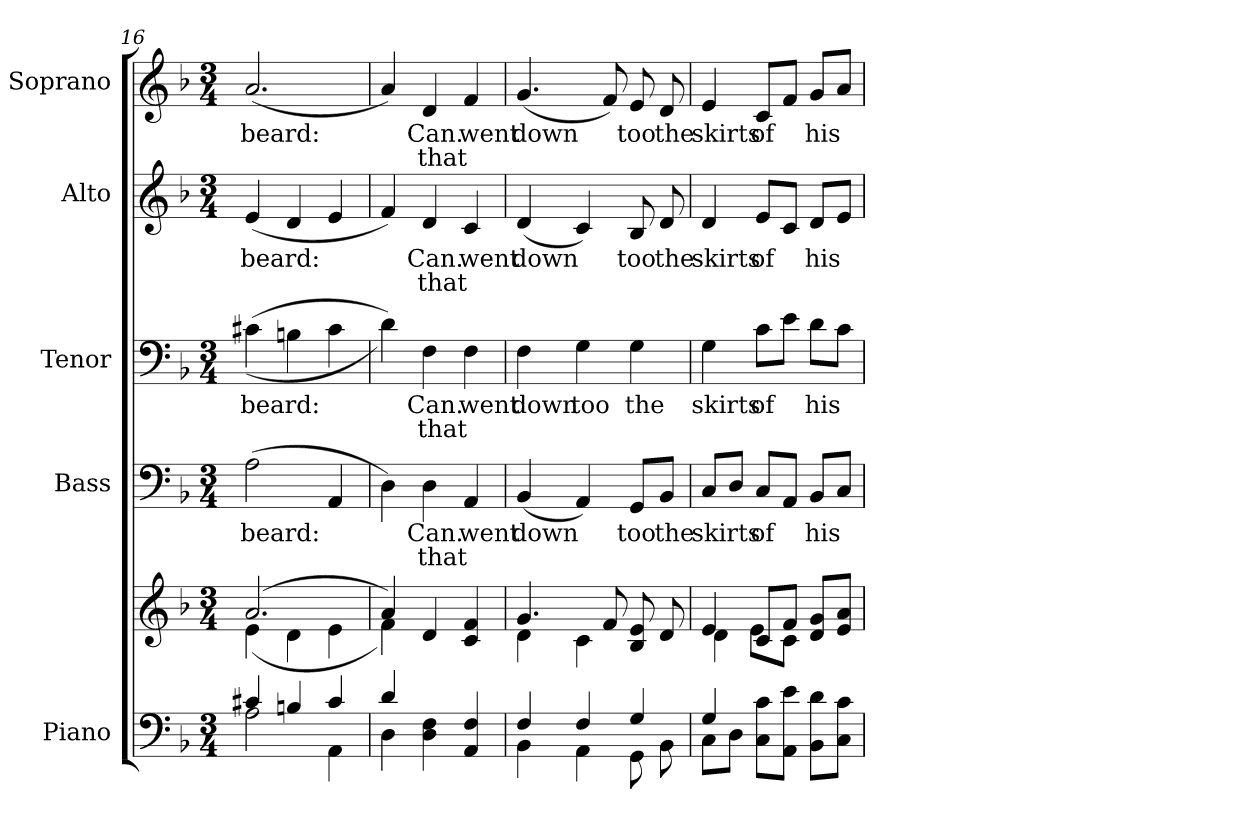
**kern	**kern	**kern	**text	**text	**kern	**text	**text	**kern	**text	**text	**kern	**text	**text
*part5	*part5	*part4	*part4	*part4	*part3	*part3	*part3	*part2	*part2	*part2	*part1	*part1	*part1
*staff6	*staff5	*staff4	*staff4	*staff4	*staff3	*staff3	*staff3	*staff2	*staff2	*staff2	*staff1	*staff1	*staff1
*I"Piano	*	*I"Bass	*	*	*I"Tenor	*	*	*I"Alto	*	*	*I"Soprano	*	*
*I'Pno.	*	*I'B.	*	*	*I'T.	*	*	*I'A.	*	*	*I'S.	*	*
*clefF4	*clefG2	*clefF4	*	*	*clefF4	*	*	*clefG2	*	*	*clefG2	*	*
*k[b-]	*k[b-]	*k[b-]	*	*	*k[b-]	*	*	*k[b-]	*	*	*k[b-]	*	*
*F:	*F:	*F:	*	*	*F:	*	*	*F:	*	*	*F:	*	*
*M3/4	*M3/4	*M3/4	*	*	*M3/4	*	*	*M3/4	*	*	*M3/4	*	*
=16	=16	=16	=16	=16	=16	=16	=16	=16	=16	=16	=16	=16	=16
*^	*^	*	*	*	*	*	*	*	*	*	*	*	*
!	!	!	!	!	!LO:LY:b:color=#000000	!	!	!	!	!	!	!	!	!	!
!	!	!	!	!	!	!	!	!LO:LY:b:color=#000000	!	!	!	!	!	!	!
!	!	!	!	!	!	!	!	!	!	!	!LO:LY:b:color=#000000	!	!	!	!
!	!	!	!	!	!	!	!	!	!	!	!	!	!	!LO:LY:b:color=#000000	!
4c#Xi/	2Ai\	(2.ai/	(4ei\	(2Ai\	beard:	.	((4c#Xi\	beard:	.	(4ei/	beard:	.	(2.ai/	beard:	.
4Bni/	.	.	4di\	.	.	.	4Bni\	.	.	4di/	.	.	.	.	.
4c#i/	4AAi\	.	4ei\	4AAi/	.	.	4c#i\	.	.	4ei/	.	.	.	.	.
!!LO:PB:g=z
=17	=17	=17	=17	=17	=17	=17	=17	=17	=17	=17	=17	=17	=17	=17	=17
4di/	4Di\	4ai/)	4fi\)	4Di\)	.	.	4di\))	.	.	4fi/)	.	.	4ai/)	.	.
!	!	!	!	!	!LO:LY:a:color=#000000	!LO:LY:b:color=#000000	!	!	!	!	!	!	!	!	!
!	!	!	!	!	!	!	!	!LO:LY:a:color=#000000	!LO:LY:b:color=#000000	!	!	!	!	!	!
!	!	!	!	!	!	!	!	!	!	!	!LO:LY:a:color=#000000	!LO:LY:b:color=#000000	!	!	!
!	!	!	!	!	!	!	!	!	!	!	!	!	!	!LO:LY:a:color=#000000	!LO:LY:b:color=#000000
4Di\ 4Fi	4ryy	4di/	4ryy	4Di\	Can.	that	4Fi\	Can.	that	4di/	Can.	that	4di/	Can.	that
!	!	!	!	!	!LO:LY:b:color=#000000	!	!	!	!	!	!	!	!	!	!
!	!	!	!	!	!	!	!	!LO:LY:b:color=#000000	!	!	!	!	!	!	!
!	!	!	!	!	!	!	!	!	!	!	!LO:LY:b:color=#000000	!	!	!	!
!	!	!	!	!	!	!	!	!	!	!	!	!	!	!LO:LY:b:color=#000000	!
4AAi/ 4Fi	4ryy	4ci/ 4fi	4ryy	4AAi/	went	.	4Fi\	went	.	4ci/	went	.	4fi/	went	.
=18	=18	=18	=18	=18	=18	=18	=18	=18	=18	=18	=18	=18	=18	=18	=18
!	!	!	!	!	!LO:LY:b:color=#000000	!	!	!	!	!	!	!	!	!	!
!	!	!	!	!	!	!	!	!LO:LY:b:color=#000000	!	!	!	!	!	!	!
!	!	!	!	!	!	!	!	!	!	!	!LO:LY:b:color=#000000	!	!	!	!
!	!	!	!	!	!	!	!	!	!	!	!	!	!	!LO:LY:b:color=#000000	!
4Fi/	4BB-i\	4.gi/	4di\	(4BB-i/	down	.	4Fi\	down	.	(4di/	down	.	(4.gi/	down	.
!	!	!	!	!	!	!	!	!LO:LY:b:color=#000000	!	!	!	!	!	!	!
4Fi/	4AAi\	.	4ci\	4AAi/)	.	.	4Gi\	too	.	4ci/)	.	.	.	.	.
.	.	8fi/	.	.	.	.	.	.	.	.	.	.	8fi/)	.	.
!	!	!	!	!	!LO:LY:b:color=#000000	!	!	!	!	!	!	!	!	!	!
!	!	!	!	!	!	!	!	!LO:LY:b:color=#000000	!	!	!	!	!	!	!
!	!	!	!	!	!	!	!	!	!	!	!LO:LY:b:color=#000000	!	!	!	!
!	!	!	!	!	!	!	!	!	!	!	!	!	!	!LO:LY:b:color=#000000	!
4Gi/	8GGi\	8B-i/ 8ei	4ryy	8GGi/L	too	.	4Gi\	the	.	8B-i/	too	.	8ei/	too	.
!	!	!	!	!	!LO:LY:b:color=#000000	!	!	!	!	!	!	!	!	!	!
!	!	!	!	!	!	!	!	!	!	!	!LO:LY:b:color=#000000	!	!	!	!
!	!	!	!	!	!	!	!	!	!	!	!	!	!	!LO:LY:b:color=#000000	!
.	8BB-i\	8di/	.	8BB-i/J	the	.	.	.	.	8di/	the	.	8di/	the	.
=19	=19	=19	=19	=19	=19	=19	=19	=19	=19	=19	=19	=19	=19	=19	=19
!	!	!	!	!	!LO:LY:b:color=#000000	!	!	!	!	!	!	!	!	!	!
!	!	!	!	!	!	!	!	!LO:LY:b:color=#000000	!	!	!	!	!	!	!
!	!	!	!	!	!	!	!	!	!	!	!LO:LY:b:color=#000000	!	!	!	!
!	!	!	!	!	!	!	!	!	!	!	!	!	!	!LO:LY:b:color=#000000	!
4Gi/	8Ci\L	4ei/	4di\	8Ci/L	skirts	.	4Gi\	skirts	.	4di/	skirts	.	4ei/	skirts	.
.	8Di\J	.	.	8Di/J	.	.	.	.	.	.	.	.	.	.	.
!	!	!	!	!	!LO:LY:b:color=#000000	!	!	!	!	!	!	!	!	!	!
!	!	!	!	!	!	!	!	!LO:LY:b:color=#000000	!	!	!	!	!	!	!
!	!	!	!	!	!	!	!	!	!	!	!LO:LY:b:color=#000000	!	!	!	!
!	!	!	!	!	!	!	!	!	!	!	!	!	!	!LO:LY:b:color=#000000	!
8Ci\ 8ciL	4ryy	8ci/L	8ei\L	8Ci/L	of	.	8ci\L	of	.	8ei/L	of	.	8ci/L	of	.
8AAi\ 8eiJ	.	8fi/J	8ci\J	8AAi/J	.	.	8ei\J	.	.	8ci/J	.	.	8fi/J	.	.
!	!	!	!	!	!LO:LY:b:color=#000000	!	!	!	!	!	!	!	!	!	!
!	!	!	!	!	!	!	!	!LO:LY:b:color=#000000	!	!	!	!	!	!	!
!	!	!	!	!	!	!	!	!	!	!	!LO:LY:b:color=#000000	!	!	!	!
!	!	!	!	!	!	!	!	!	!	!	!	!	!	!LO:LY:b:color=#000000	!
8BB-i\ 8diL	4ryy	8di/ 8giL	4ryy	8BB-i/L	his	.	8di\L	his	.	8di/L	his	.	8gi/L	his	.
8Ci\ 8ciJ	.	8ei/ 8aiJ	.	8Ci/J	.	.	8ci\J	.	.	8ei/J	.	.	8ai/J	.	.
*v	*v	*	*	*	*	*	*	*	*	*	*	*	*	*	*
*	*v	*v	*	*	*	*	*	*	*	*	*	*	*	*
=	=	=	=	=	=	=	=	=	=	=	=	=	=
*-	*-	*-	*-	*-	*-	*-	*-	*-	*-	*-	*-	*-	*-
